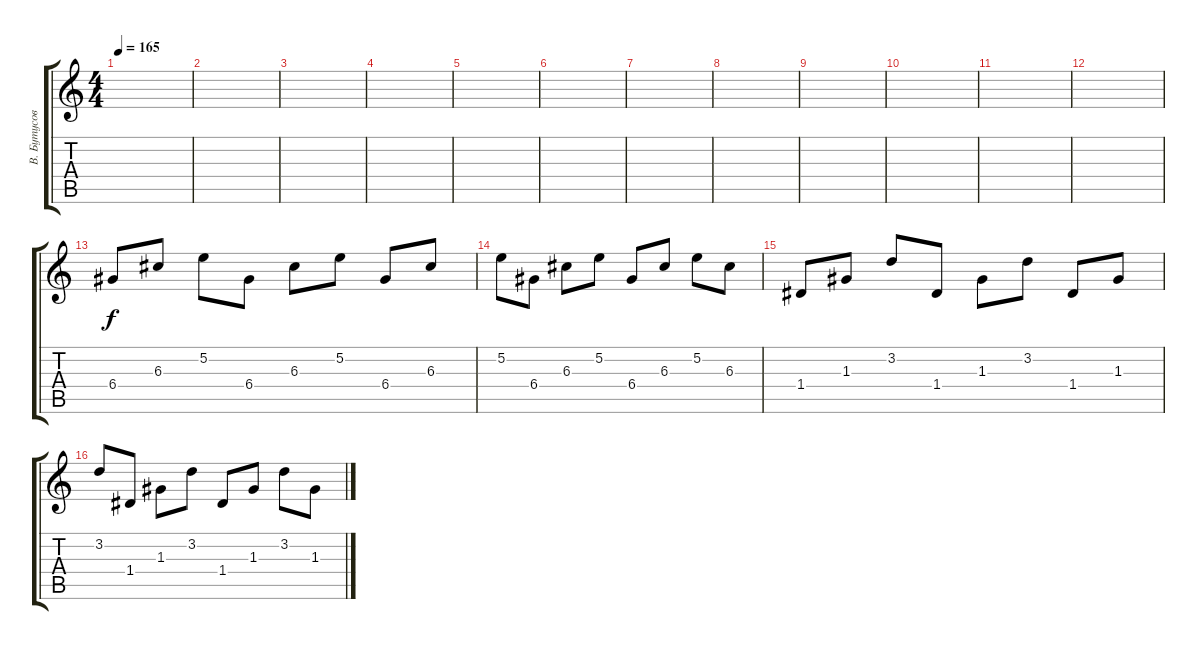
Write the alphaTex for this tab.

\track ("В. Бутусов" "В. Бутусов") {instrument overdrivenguitar}
\staff {score tabs}
\tuning (E4 B3 G3 D3 A2 E2) {hide}
\ts (4 4)
\tempo 165
\clef g2
\ks c
|
|
|
|
|
|
|
|
|
|
|
|
6.4.8 6.3.8 5.2.8 6.4.8 6.3.8 5.2.8 6.4.8 6.3.8 |
5.2.8 6.4.8 6.3.8 5.2.8 6.4.8 6.3.8 5.2.8 6.3.8 |
1.4.8 1.3.8 3.2.8 1.4.8 1.3.8 3.2.8 1.4.8 1.3.8 |
3.2.8 1.4.8 1.3.8 3.2.8 1.4.8 1.3.8 3.2.8 1.3.8
